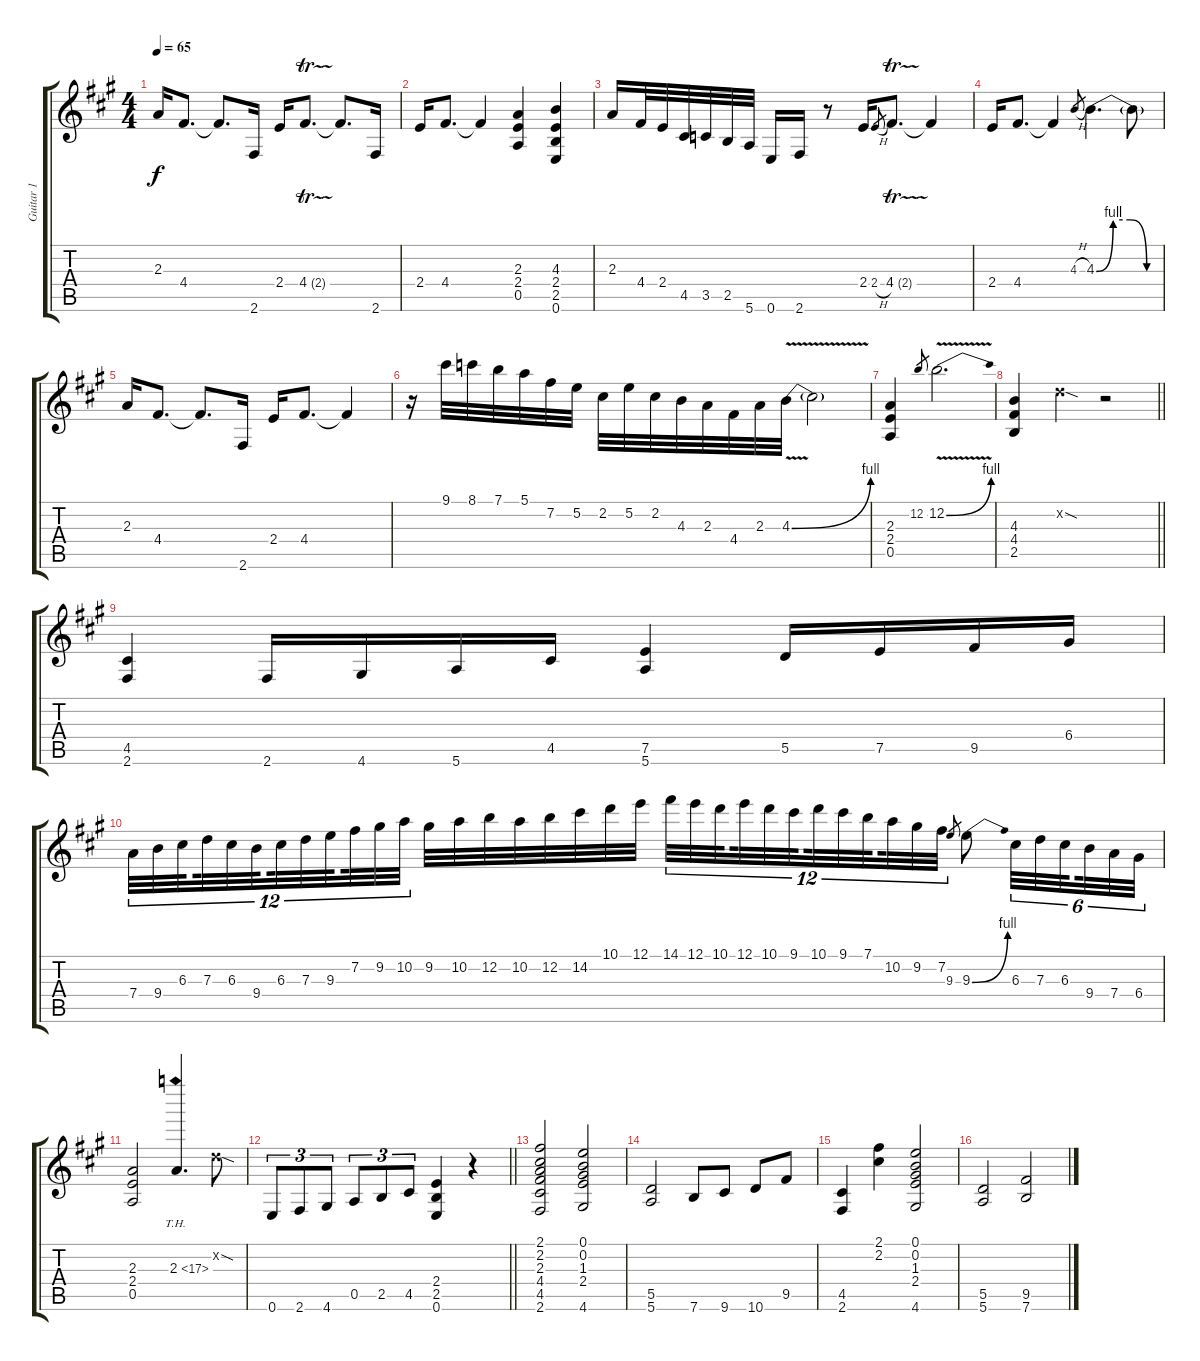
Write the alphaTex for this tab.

\track ("Guitar 1" "Guitar 1") {instrument overdrivenguitar}
\staff {score tabs}
\tuning (E4 B3 G3 D3 A2 E2) {hide}
\ts (4 4)
\tempo 65
\clef g2
\ks f#minor
2.3.16{dy f} 4.4.8{d} 4.4{t}.8{d} 2.6.16 2.4.16 4.4{tr (2 64)}.8{d} 4.4{t}.8{d} 2.6.16 |
2.4.16 4.4.8{d} 4.4{t}.4 (2.3 2.4 0.5).4 (4.3 2.4 2.5 0.6).4 |
2.3.16 4.4.32 2.4.32 4.5.32 3.5.32 2.5.32 5.6.32 0.6.16 2.6.16 r.8 2.4.16 2.4{h}.8{gr} 4.4{tr (2 64)}.8{d} 4.4{t}.4 |
2.4.16 4.4.8{d} 4.4{t}.4 4.3{h}.8{gr} 4.3{be (custom 0 0 15 4 30 4 45 0 60 0)}.4{d} 4.3{t}.8 |
2.3.16 4.4.8{d} 4.4{t}.8{d} 2.6.16 2.4.16 4.4.8{d} 4.4{t}.4 |
r.16 9.1.32 8.1.32 7.1.32 5.1.32 7.2.32 5.2.32 2.2.32 5.2.32 2.2.32 4.3.32 2.3.32 4.4.32 2.3.32 4.3{be (bend 0 0 60 4) v}.32 4.3{t}.2 |
(2.3 2.4 0.5).4 12.2.8{gr} 12.2{be (bend 0 0 60 4) v}.2{d} |
\barLineRight lightlight
(4.3 4.4 2.5).4 3.2{sod x}.4 r.2 |
(4.5 2.6).4 2.6.16 4.6.16 5.6.16 4.5.16 (7.5 5.6).4 5.5.16 7.5.16 9.5.16 6.4.16 |
7.4.32{tu (12 8)} 9.4.32{tu (12 8)} 6.3.32{tu (12 8) beam splitsecondary} 7.3.32{tu (12 8)} 6.3.32{tu (12 8)} 9.4.32{tu (12 8) beam splitsecondary} 6.3.32{tu (12 8)} 7.3.32{tu (12 8)} 9.3.32{tu (12 8) beam splitsecondary} 7.2.32{tu (12 8)} 9.2.32{tu (12 8)} 10.2.32{tu (12 8)} 9.2.32 10.2.32 12.2.32 10.2.32 12.2.32 14.2.32 10.1.32 12.1.32 14.1.32{tu (12 8)} 12.1.32{tu (12 8)} 10.1.32{tu (12 8) beam splitsecondary} 12.1.32{tu (12 8)} 10.1.32{tu (12 8)} 9.1.32{tu (12 8) beam splitsecondary} 10.1.32{tu (12 8)} 9.1.32{tu (12 8)} 7.1.32{tu (12 8) beam splitsecondary} 10.2.32{tu (12 8)} 9.2.32{tu (12 8)} 7.2.32{tu (12 8)} 9.3.8{gr} 9.3{be (bend 0 0 60 4)}.8 6.3.32{tu (6 4)} 7.3.32{tu (6 4)} 6.3.32{tu (6 4) beam splitsecondary} 9.4.32{tu (6 4)} 7.4.32{tu (6 4)} 6.4.32{tu (6 4)} |
(2.3 2.4 0.5).2 2.3{th 15}.4{d} 3.2{sod x}.8 |
\barLineRight lightlight
0.6.8{tu (3 2)} 2.6.8{tu (3 2)} 4.6.8{tu (3 2)} 0.5.8{tu (3 2)} 2.5.8{tu (3 2)} 4.5.8{tu (3 2)} (2.4 2.5 0.6).4 r.4 |
(2.1 2.2 2.3 4.4 4.5 2.6).2 (0.1 0.2 1.3 2.4 4.6).2 |
(5.5 5.6).2 7.6.8 9.6.8 10.6.8 9.5.8 |
(4.5 2.6).4 (2.1 2.2).4 (0.1 0.2 1.3 2.4 4.6).2 |
(5.5 5.6).2 (9.5 7.6).2
